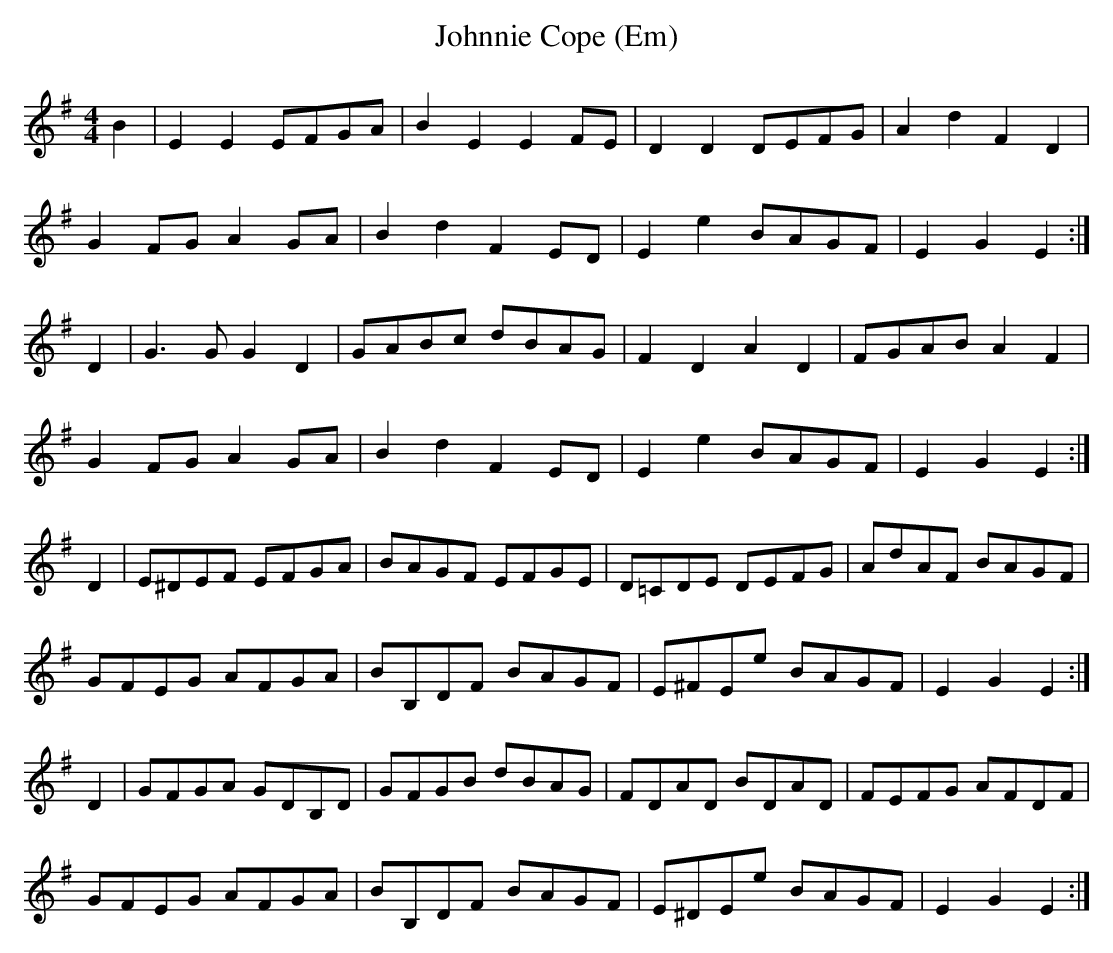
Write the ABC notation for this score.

X:1
T:Johnnie Cope (Em)
M:4/4
L:1/8
K:Em
B2 | E2 E2 EFGA  | B2 E2  E2  FE   | D2  D2  DEFG  | A2 d2 F2 D2 |
     G2 FG A2 GA | B2 d2  F2  ED   | E2  e2  BAGF  | E2 G2 E2   :|
D2 | G3  G G2 D2 | GABc   dBAG     | F2 D2   A2 D2 | FGAB  A2 F2 |
     G2 FG A2 GA | B2 d2  F2  ED   | E2 e2   BAGF  | E2 G2 E2   :|
D2 | E^DEF EFGA  | BAGF   EFGE     | D=CDE   DEFG  | AdAF  BAGF  |
     GFEG  AFGA  | BB,DF  BAGF     | E^FEe   BAGF  | E2 G2 E2   :|
D2 | GFGA  GDB,D | GFGB   dBAG     | FDAD    BDAD  | FEFG  AFDF  |
     GFEG  AFGA  | BB,DF  BAGF     | E^DEe   BAGF  | E2 G2 E2  :|]
